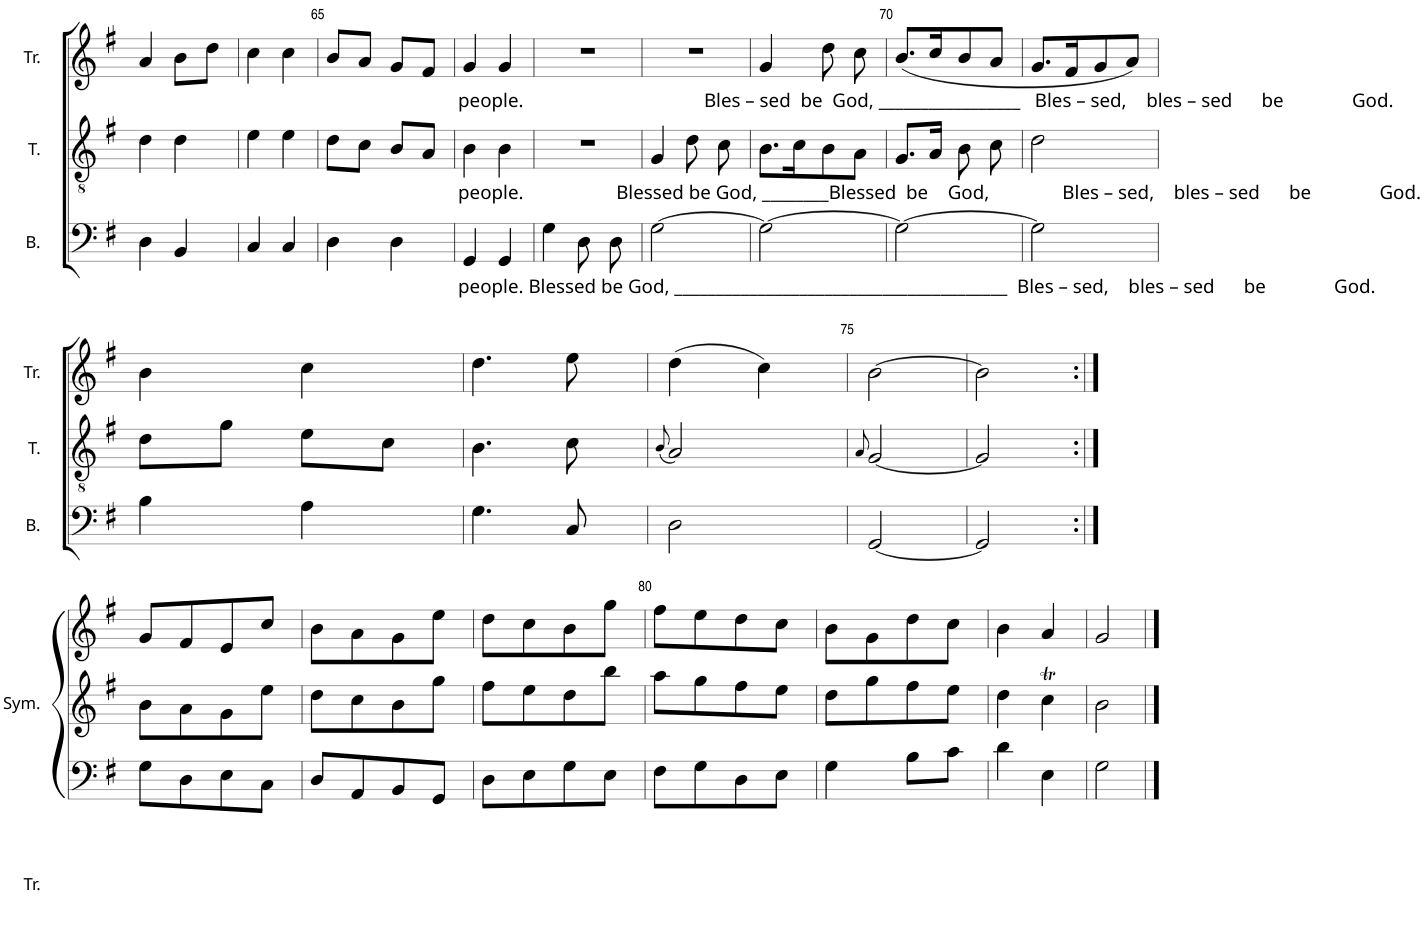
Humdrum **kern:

**kern	**kern	**kern	**kern	**kern	**kern
*part6	*part5	*part4	*part3	*part2	*part1
*staff6	*staff5	*staff4	*staff3	*staff2	*staff1
*I"Double Bass	*I"Violin	*I"Violin	*I"B.	*I"T.	*I"Tr.
*	*	*I'Vln	*I'B.	*I'T.	*I'Tr.
!!LO:PB:g=z
*clefF4	*clefG2	*clefG2	*clefF4	*clefGv2	*clefG2
*Trd7c12	*	*	*	*	*
*k[f#]	*k[f#]	*k[f#]	*k[f#]	*k[f#]	*k[f#]
*M2/4	*M2/4	*M2/4	*M2/4	*M2/4	*M2/4
=63	=63	=63	=63	=63	=63
2r	2r	2r	4D\	4d\	4a/
.	.	.	4BB/	4d\	8b\L
.	.	.	.	.	8dd\J
=64	=64	=64	=64	=64	=64
2r	2r	2r	4C/	4e\	4cc\
.	.	.	4C/	4e\	4cc\
=65	=65	=65	=65	=65	=65
2r	2r	2r	4D\	8d\L	8b/L
.	.	.	.	8c\J	8a/J
.	.	.	4D\	8B/L	8g/L
.	.	.	.	8A/J	8f#/J
=66	=66	=66	=66	=66	=66
!	!	!	!	!	!LO:TX:b:t=people.                                     Bles – sed  be  God, _________________   Bles – sed,    bles – sed      be              God.
!	!	!	!	!LO:TX:b:t=people.                   Blessed be God, ________Blessed  be    God,               Bles – sed,    bles – sed      be              God.	!
!	!	!	!LO:TX:b:t=people. Blessed be God, ________________________________________  Bles – sed,    bles – sed      be              God.	!	!
2r	2r	2r	4GG/	4B\	4g/
.	.	.	4GG/	4B\	4g/
=67	=67	=67	=67	=67	=67
2r	2r	2r	4G\	2r	2r
.	.	.	8D\L	.	.
.	.	.	8D\J	.	.
=68	=68	=68	=68	=68	=68
2r	2r	2r	[2G\	4G/	2r
.	.	.	.	8d\	.
.	.	.	.	8c\	.
=69	=69	=69	=69	=69	=69
2r	2r	2r	2G\_	8.B\L	4g/
.	.	.	.	16c\K	.
.	.	.	.	8B\	8dd\
.	.	.	.	8A\J	8cc\
=70	=70	=70	=70	=70	=70
2r	2r	2r	2G\_	8.G/L	(8.b/L
.	.	.	.	16A/Jk	16cc/K
.	.	.	.	8B\	8b/
.	.	.	.	8c\	8a/J
=71	=71	=71	=71	=71	=71
2r	2r	2r	2G\]	2d\	8.g/L
.	.	.	.	.	16f#/K
.	.	.	.	.	8g/
.	.	.	.	.	8a/J)
!!LO:LB:g=z
=72	=72	=72	=72	=72	=72
2r	2r	2r	4B\	8d\L	4b\
.	.	.	.	8g\J	.
.	.	.	4A\	8e\L	4cc\
.	.	.	.	8c\J	.
=73	=73	=73	=73	=73	=73
2r	2r	2r	4.G\	4.B\	4.dd\
.	.	.	8C/	8c\	8ee\
=74	=74	=74	=74	=74	=74
.	.	.	.	(8qB/	.
2r	2r	2r	2D\	2A/)	(4dd\
.	.	.	.	.	4cc\)
=75	=75	=75	=75	=75	=75
.	.	.	.	8qA/	.
2r	2r	2r	[2GG/	[2G/	[2b\
=76	=76	=76	=76	=76	=76
2r	2r	2r	2GG/]	2G/]	2b\]
!!LO:LB:g=z
=77:|!	=77:|!	=77:|!	=77:|!	=77:|!	=77:|!
8G\L	8b\L	8g/L	2r	2r	2r
8D\	8a\	8f#/	.	.	.
8E\	8g\	8e/	.	.	.
8C\J	8ee\J	8cc/J	.	.	.
=78	=78	=78	=78	=78	=78
8D/L	8dd\L	8b\L	2r	2r	2r
8AA/	8cc\	8a\	.	.	.
8BB/	8b\	8g\	.	.	.
8GG/J	8gg\J	8ee\J	.	.	.
=79	=79	=79	=79	=79	=79
8D\L	8ff#\L	8dd\L	2r	2r	2r
8E\	8ee\	8cc\	.	.	.
8G\	8dd\	8b\	.	.	.
8E\J	8bb\J	8gg\J	.	.	.
=80	=80	=80	=80	=80	=80
8F#\L	8aa\L	8ff#\L	2r	2r	2r
8G\	8gg\	8ee\	.	.	.
8D\	8ff#\	8dd\	.	.	.
8E\J	8ee\J	8cc\J	.	.	.
=81	=81	=81	=81	=81	=81
4G\	8dd\L	8b\L	2r	2r	2r
.	8gg\	8g\	.	.	.
8B\L	8ff#\	8dd\	.	.	.
8c\J	8ee\J	8cc\J	.	.	.
=82	=82	=82	=82	=82	=82
4d\	4dd\	4b\	2r	2r	2r
4E\	4ccT\	4a/	.	.	.
=83	=83	=83	=83	=83	=83
2G\	2b\	2g/	2r	2r	2r
==	==	==	==	==	==
*-	*-	*-	*-	*-	*-
